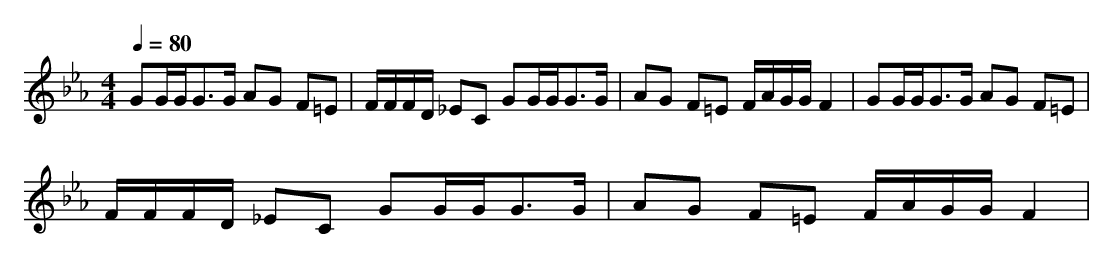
X:1
T:
M: 4/4
L: 1/8
Q:1/4=80
K:Eb % 3 flats
GG/2G<GG/2 AG F=E|F/2F/2F/2D/2 _EC GG/2G<GG/2|AG F=E F/2A/2G/2G/2 F2|GG/2G<GG/2 AG F=E|
F/2F/2F/2D/2 _EC GG/2G<GG/2|AG F=E F/2A/2G/2G/2 F2|
